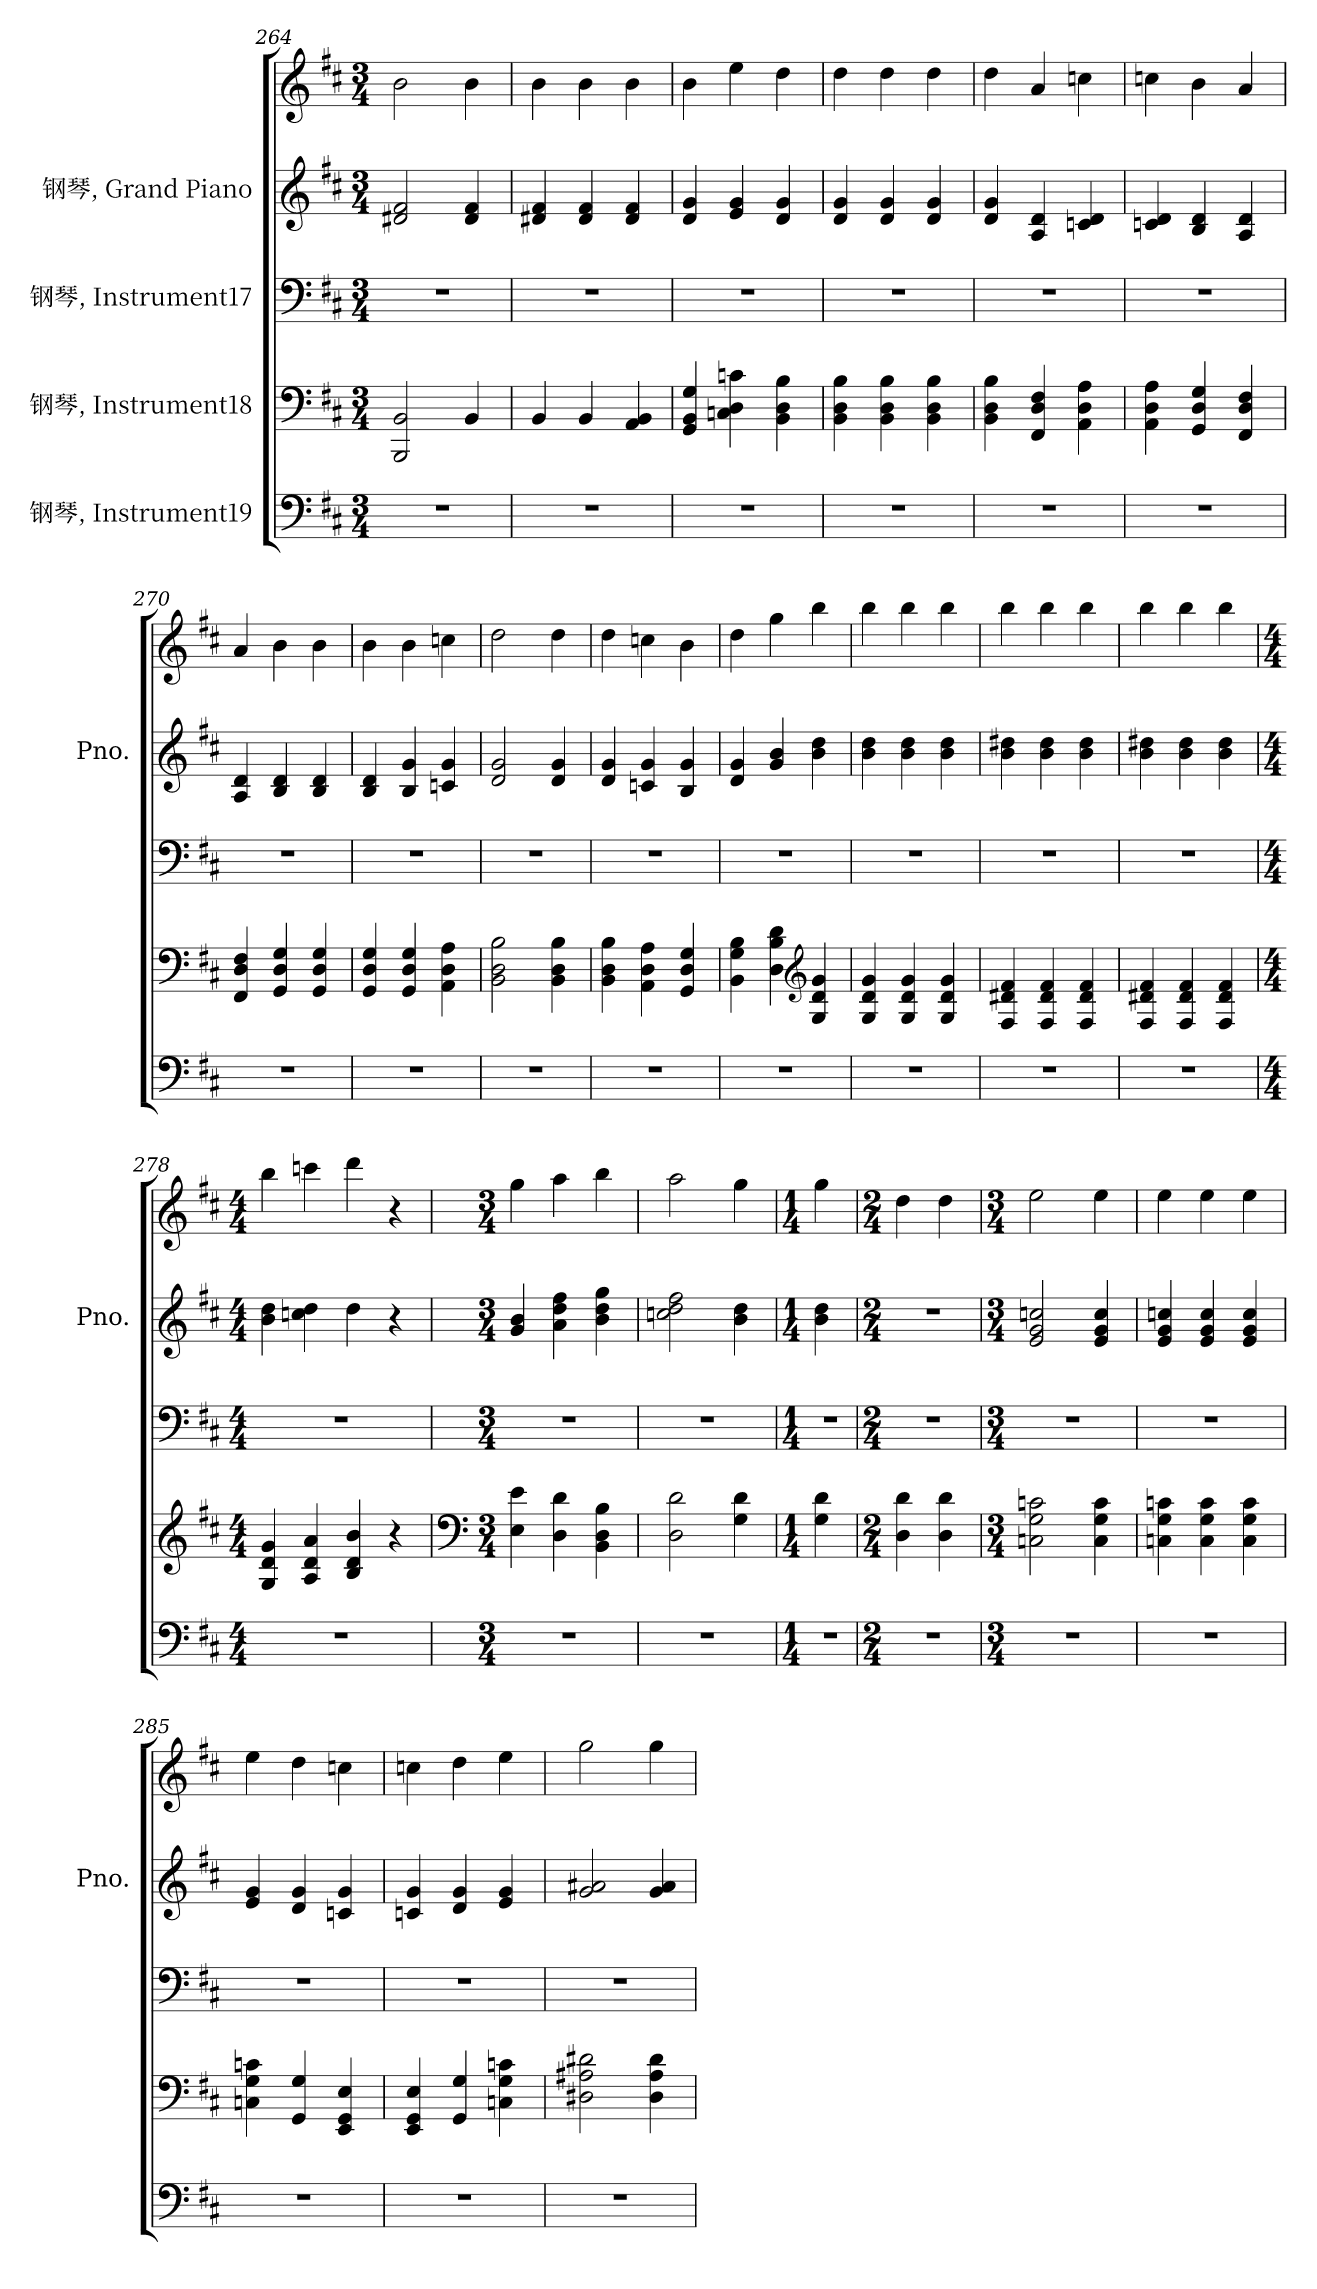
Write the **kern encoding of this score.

**kern	**kern	**kern	**kern	**kern
*part4	*part3	*part2	*part1	*part1
*staff5	*staff4	*staff3	*staff2	*staff1
*I"钢琴, Instrument19	*I"钢琴, Instrument18	*I"钢琴, Instrument17	*I"钢琴, Grand Piano	*
*	*	*	*I'Pno.	*
*clefF4	*clefF4	*clefF4	*clefG2	*clefG2
*k[f#c#]	*k[f#c#]	*k[f#c#]	*k[f#c#]	*k[f#c#]
*M3/4	*M3/4	*M3/4	*M3/4	*M3/4
=264	=264	=264	=264	=264
2.r	2BBB/ 2BB/	2.r	2d#X/ 2f#/	2b\
.	4BB/	.	4d#/ 4f#/	4b\
=265	=265	=265	=265	=265
2.r	4BB/	2.r	4d#X/ 4f#/	4b\
.	4BB/	.	4d#/ 4f#/	4b\
.	4AA/ 4BB/	.	4d#/ 4f#/	4b\
!!LO:PB:g=z
=266	=266	=266	=266	=266
2.r	4GG/ 4BB/ 4G/	2.r	4d/ 4g/	4b\
.	4Cn\ 4D\ 4cn\	.	4e/ 4g/	4ee\
.	4BB\ 4D\ 4B\	.	4d/ 4g/	4dd\
=267	=267	=267	=267	=267
2.r	4BB\ 4D\ 4B\	2.r	4d/ 4g/	4dd\
.	4BB\ 4D\ 4B\	.	4d/ 4g/	4dd\
.	4BB\ 4D\ 4B\	.	4d/ 4g/	4dd\
=268	=268	=268	=268	=268
2.r	4BB\ 4D\ 4B\	2.r	4d/ 4g/	4dd\
.	4FF#/ 4D/ 4F#/	.	4A/ 4d/	4a/
.	4AA\ 4D\ 4A\	.	4cn/ 4d/	4ccn\
=269	=269	=269	=269	=269
2.r	4AA\ 4D\ 4A\	2.r	4cn/ 4d/	4ccn\
.	4GG/ 4D/ 4G/	.	4B/ 4d/	4b\
.	4FF#/ 4D/ 4F#/	.	4A/ 4d/	4a/
=270	=270	=270	=270	=270
2.r	4FF#/ 4D/ 4F#/	2.r	4A/ 4d/	4a/
.	4GG/ 4D/ 4G/	.	4B/ 4d/	4b\
.	4GG/ 4D/ 4G/	.	4B/ 4d/	4b\
=271	=271	=271	=271	=271
2.r	4GG/ 4D/ 4G/	2.r	4B/ 4d/	4b\
.	4GG/ 4D/ 4G/	.	4B/ 4g/	4b\
.	4AA\ 4D\ 4A\	.	4cn/ 4g/	4ccn\
=272	=272	=272	=272	=272
2.r	2BB\ 2D\ 2B\	2.r	2d/ 2g/	2dd\
.	4BB\ 4D\ 4B\	.	4d/ 4g/	4dd\
=273	=273	=273	=273	=273
2.r	4BB\ 4D\ 4B\	2.r	4d/ 4g/	4dd\
.	4AA\ 4D\ 4A\	.	4cn/ 4g/	4ccn\
.	4GG/ 4D/ 4G/	.	4B/ 4g/	4b\
!!LO:LB:g=z
=274	=274	=274	=274	=274
2.r	4BB\ 4G\ 4B\	2.r	4d/ 4g/	4dd\
.	4D\ 4B\ 4d\	.	4g/ 4b/	4gg\
*	*clefG2	*	*	*
.	4G/ 4d/ 4g/	.	4b\ 4dd\	4bb\
=275	=275	=275	=275	=275
2.r	4G/ 4d/ 4g/	2.r	4b\ 4dd\	4bb\
.	4G/ 4d/ 4g/	.	4b\ 4dd\	4bb\
.	4G/ 4d/ 4g/	.	4b\ 4dd\	4bb\
=276	=276	=276	=276	=276
2.r	4F#/ 4d#X/ 4f#/	2.r	4b\ 4dd#X\	4bb\
.	4F#/ 4d#/ 4f#/	.	4b\ 4dd#\	4bb\
.	4F#/ 4d#/ 4f#/	.	4b\ 4dd#\	4bb\
=277	=277	=277	=277	=277
2.r	4F#/ 4d#X/ 4f#/	2.r	4b\ 4dd#X\	4bb\
.	4F#/ 4d#/ 4f#/	.	4b\ 4dd#\	4bb\
.	4F#/ 4d#/ 4f#/	.	4b\ 4dd#\	4bb\
=278	=278	=278	=278	=278
*M4/4	*M4/4	*M4/4	*M4/4	*M4/4
1r	4G/ 4d/ 4g/	1r	4b\ 4dd\	4bb\
.	4A/ 4d/ 4a/	.	4ccn\ 4dd\	4cccn\
.	4B/ 4d/ 4b/	.	4dd\	4ddd\
.	4r	.	4r	4r
=279	=279	=279	=279	=279
*	*clefF4	*	*	*
*M3/4	*M3/4	*M3/4	*M3/4	*M3/4
2.r	4E\ 4e\	2.r	4g/ 4b/	4gg\
.	4D\ 4d\	.	4a\ 4dd\ 4ff#\	4aa\
.	4BB\ 4D\ 4B\	.	4b\ 4dd\ 4gg\	4bb\
=280	=280	=280	=280	=280
2.r	2D\ 2d\	2.r	2ccn\ 2dd\ 2ff#\	2aa\
.	4G\ 4d\	.	4b\ 4dd\	4gg\
!!LO:PB:g=z
=281	=281	=281	=281	=281
*M1/4	*M1/4	*M1/4	*M1/4	*M1/4
4r	4G\ 4d\	4r	4b\ 4dd\	4gg\
=282	=282	=282	=282	=282
*M2/4	*M2/4	*M2/4	*M2/4	*M2/4
2r	4D\ 4d\	2r	2r	4dd\
.	4D\ 4d\	.	.	4dd\
=283	=283	=283	=283	=283
*M3/4	*M3/4	*M3/4	*M3/4	*M3/4
2.r	2Cn\ 2G\ 2cn\	2.r	2e/ 2g/ 2ccn/	2ee\
.	4C\ 4G\ 4c\	.	4e/ 4g/ 4cc/	4ee\
=284	=284	=284	=284	=284
2.r	4Cn\ 4G\ 4cn\	2.r	4e/ 4g/ 4ccn/	4ee\
.	4C\ 4G\ 4c\	.	4e/ 4g/ 4cc/	4ee\
.	4C\ 4G\ 4c\	.	4e/ 4g/ 4cc/	4ee\
=285	=285	=285	=285	=285
2.r	4Cn\ 4G\ 4cn\	2.r	4e/ 4g/	4ee\
.	4GG/ 4G/	.	4d/ 4g/	4dd\
.	4EE/ 4GG/ 4E/	.	4cn/ 4g/	4ccn\
=286	=286	=286	=286	=286
2.r	4EE/ 4GG/ 4E/	2.r	4cn/ 4g/	4ccn\
.	4GG/ 4G/	.	4d/ 4g/	4dd\
.	4Cn\ 4G\ 4cn\	.	4e/ 4g/	4ee\
=287	=287	=287	=287	=287
2.r	2D#X\ 2A#X\ 2d#X\	2.r	2g/ 2a#X/	2gg\
.	4D#\ 4A#\ 4d#\	.	4g/ 4a#/	4gg\
=	=	=	=	=
*-	*-	*-	*-	*-
